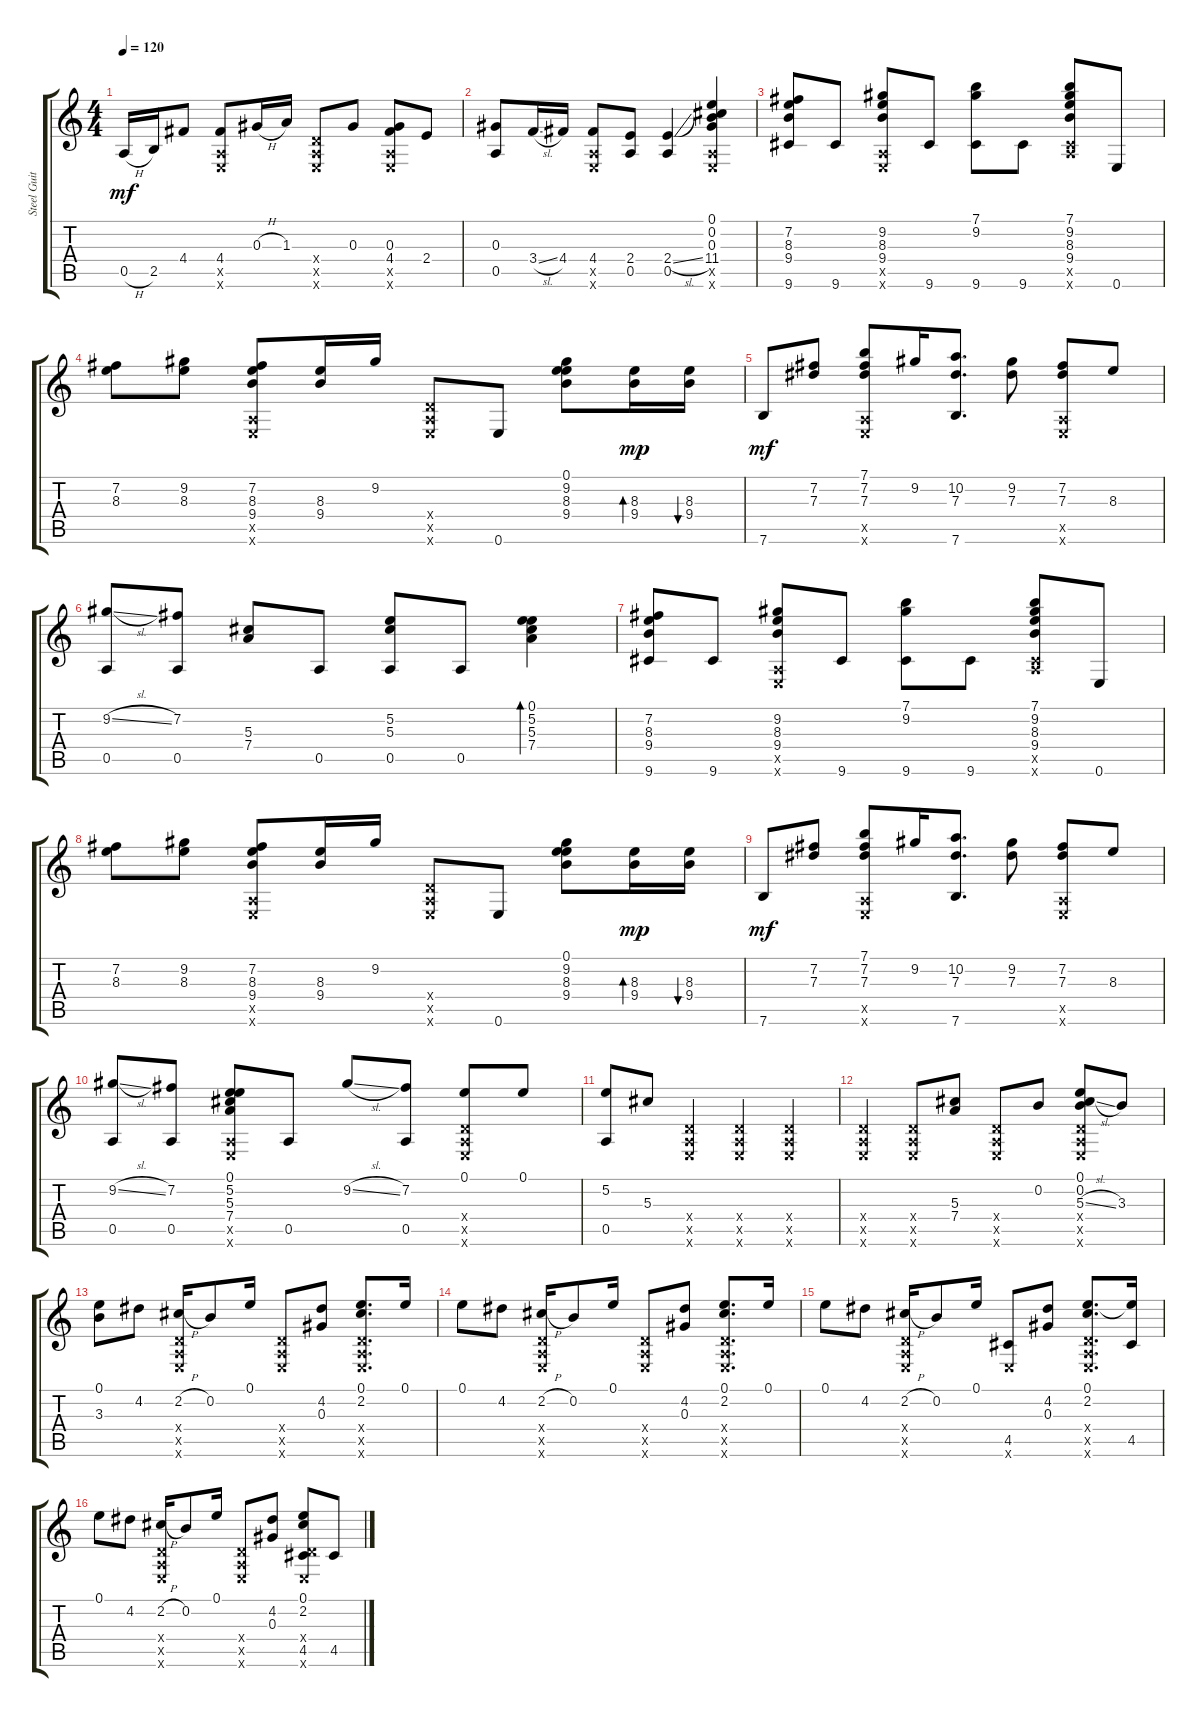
\track ("Steel Guitar" "Steel Guit") {instrument acousticguitarsteel}
\staff {score tabs}
\tuning (E4 B3 Ab3 D3 A2 E2) {hide}
\ts (4 4)
\tempo 120
\clef g2
\ks c
0.5{h}.16{dy mf} 2.5.16 4.4.8 (4.4 0.5{x} 0.6{x}).8 0.3{h}.16 1.3.16 (0.4{x} 0.5{x} 0.6{x}).8 0.3.8 (0.3 4.4 0.5{x} 0.6{x}).8 2.4.8 |
(0.3 0.5).8 3.4{sl}.16 4.4.16 (4.4 0.5{x} 0.6{x}).8 (2.4 0.5).8 (2.4{sl} 0.5).4 (0.1 0.2 0.3 11.4 0.5{x} 0.6{x}).4 |
(7.2 8.3 9.4 9.6).8 9.6.8 (9.2 8.3 9.4 0.5{x} 0.6{x}).8 9.6.8 (7.1 9.2 9.6).8 9.6.8 (7.1 9.2 8.3 9.4 0.5{x} 9.6{x}).8 0.6.8 |
(7.2 8.3).8 (9.2 8.3).8 (7.2 8.3 9.4 0.5{x} 0.6{x}).8 (8.3 9.4).16 9.2.16 (0.4{x} 0.5{x} 0.6{x}).8 0.6.8 (0.1 9.2 8.3 9.4).8 (8.3 9.4).16{bd 30 dy mp} (8.3 9.4).16{bu 30} |
7.6.8{dy mf} (7.2 7.3).8 (7.1 7.2 7.3 0.5{x} 0.6{x}).8 9.2.16 (10.2 7.3 7.6).8{d} (9.2 7.3).8 (7.2 7.3 0.5{x} 0.6{x}).8 8.3.8 |
(9.2{sl} 0.5).8 (7.2 0.5).8 (5.3 7.4).8 0.5.8 (5.2 5.3 0.5).8 0.5.8 (0.1 5.2 5.3 7.4).4{bd 120} |
(7.2 8.3 9.4 9.6).8 9.6.8 (9.2 8.3 9.4 0.5{x} 0.6{x}).8 9.6.8 (7.1 9.2 9.6).8 9.6.8 (7.1 9.2 8.3 9.4 0.5{x} 9.6{x}).8 0.6.8 |
(7.2 8.3).8 (9.2 8.3).8 (7.2 8.3 9.4 0.5{x} 0.6{x}).8 (8.3 9.4).16 9.2.16 (0.4{x} 0.5{x} 0.6{x}).8 0.6.8 (0.1 9.2 8.3 9.4).8 (8.3 9.4).16{bd 30 dy mp} (8.3 9.4).16{bu 30} |
7.6.8{dy mf} (7.2 7.3).8 (7.1 7.2 7.3 0.5{x} 0.6{x}).8 9.2.16 (10.2 7.3 7.6).8{d} (9.2 7.3).8 (7.2 7.3 0.5{x} 0.6{x}).8 8.3.8 |
(9.2{sl} 0.5).8 (7.2 0.5).8 (0.1 5.2 5.3 7.4 0.5{x} 0.6{x}).8 0.5.8 9.2{sl}.8 (7.2 0.5).8 (0.1 0.4{x} 0.5{x} 0.6{x}).8 0.1.8 |
(5.2 0.5).8 5.3.8 (0.4{x} 0.5{x} 0.6{x}).4 (0.4{x} 0.5{x} 0.6{x}).4 (0.4{x} 0.5{x} 0.6{x}).4 |
(0.4{x} 0.5{x} 0.6{x}).4 (0.4{x} 0.5{x} 0.6{x}).8 (5.3 7.4).8 (0.4{x} 0.5{x} 0.6{x}).8 0.2.8 (0.1 0.2 5.3{sl} 0.4{x} 0.5{x} 0.6{x}).8 3.3.8 |
(0.1 3.3).8 4.2.8 (2.2{h} 0.4{x} 0.5{x} 0.6{x}).16 0.2.8 0.1.16 (0.4{x} 0.5{x} 0.6{x}).8 (4.2 0.3).8 (0.1 2.2 0.4{x} 0.5{x} 0.6{x}).8{d} 0.1.16 |
0.1.8 4.2.8 (2.2{h} 0.4{x} 0.5{x} 0.6{x}).16 0.2.8 0.1.16 (0.4{x} 0.5{x} 0.6{x}).8 (4.2 0.3).8 (0.1 2.2 0.4{x} 0.5{x} 0.6{x}).8{d} 0.1.16 |
0.1.8 4.2.8 (2.2{h} 0.4{x} 0.5{x} 0.6{x}).16 0.2.8 0.1.16 (4.5 0.6{x}).8 (4.2 0.3).8 (0.1 2.2 0.4{x} 0.5{x} 0.6{x}).8{d} (0.1{t} 4.5).16 |
0.1.8 4.2.8 (2.2{h} 0.4{x} 0.5{x} 0.6{x}).16 0.2.8 0.1.16 (0.4{x} 0.5{x} 0.6{x}).8 (4.2 0.3).8 (0.1 2.2 0.4{x} 4.5 0.6{x}).8 4.5.8
